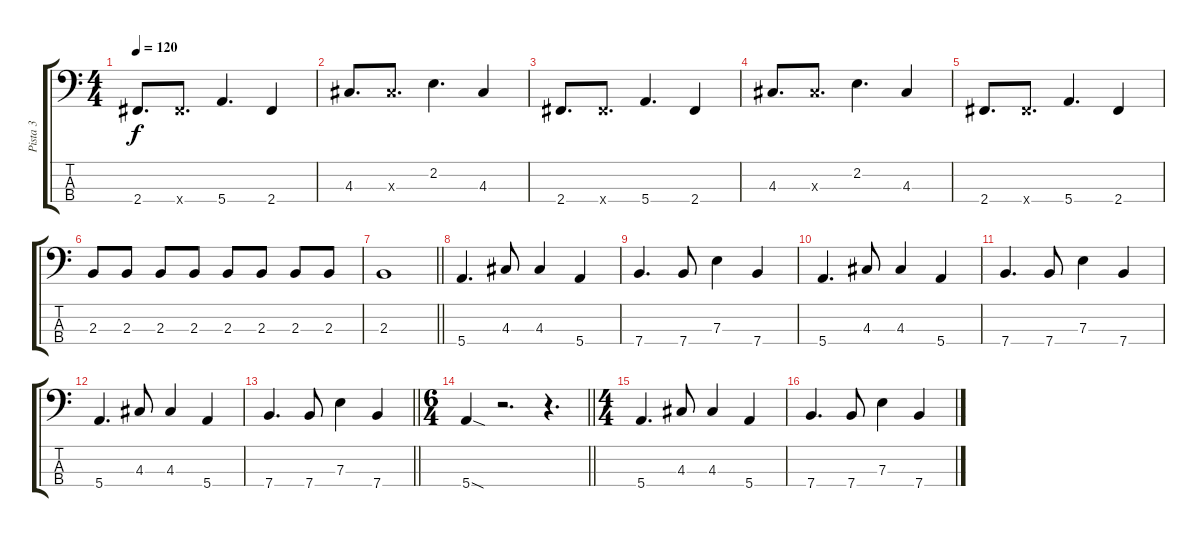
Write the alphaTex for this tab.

\track ("Pista 3" "Pista 3") {instrument electricbassfinger}
\staff {score tabs}
\tuning (G2 D2 A1 E1) {hide}
\ts (4 4)
\tempo 120
\clef f4
\ks c
2.4.8{d dy f} 2.4{x}.8{d} 5.4.4{d} 2.4.4 |
4.3.8{d} 4.3{x}.8{d} 2.2.4{d} 4.3.4 |
2.4.8{d} 2.4{x}.8{d} 5.4.4{d} 2.4.4 |
4.3.8{d} 4.3{x}.8{d} 2.2.4{d} 4.3.4 |
2.4.8{d} 2.4{x}.8{d} 5.4.4{d} 2.4.4 |
2.3.8 2.3.8 2.3.8 2.3.8 2.3.8 2.3.8 2.3.8 2.3.8 |
\barLineRight lightlight
2.3.1 |
\section ("" "")
5.4.4{d} 4.3.8 4.3.4 5.4.4 |
7.4.4{d} 7.4.8 7.3.4 7.4.4 |
5.4.4{d} 4.3.8 4.3.4 5.4.4 |
7.4.4{d} 7.4.8 7.3.4 7.4.4 |
5.4.4{d} 4.3.8 4.3.4 5.4.4 |
\barLineRight lightlight
7.4.4{d} 7.4.8 7.3.4 7.4.4 |
\ts (6 4)
\section ("" "")
\barLineRight lightlight
5.4{sod}.4 r.2{d} r.4{d} |
\ts (4 4)
5.4.4{d} 4.3.8 4.3.4 5.4.4 |
7.4.4{d} 7.4.8 7.3.4 7.4.4
